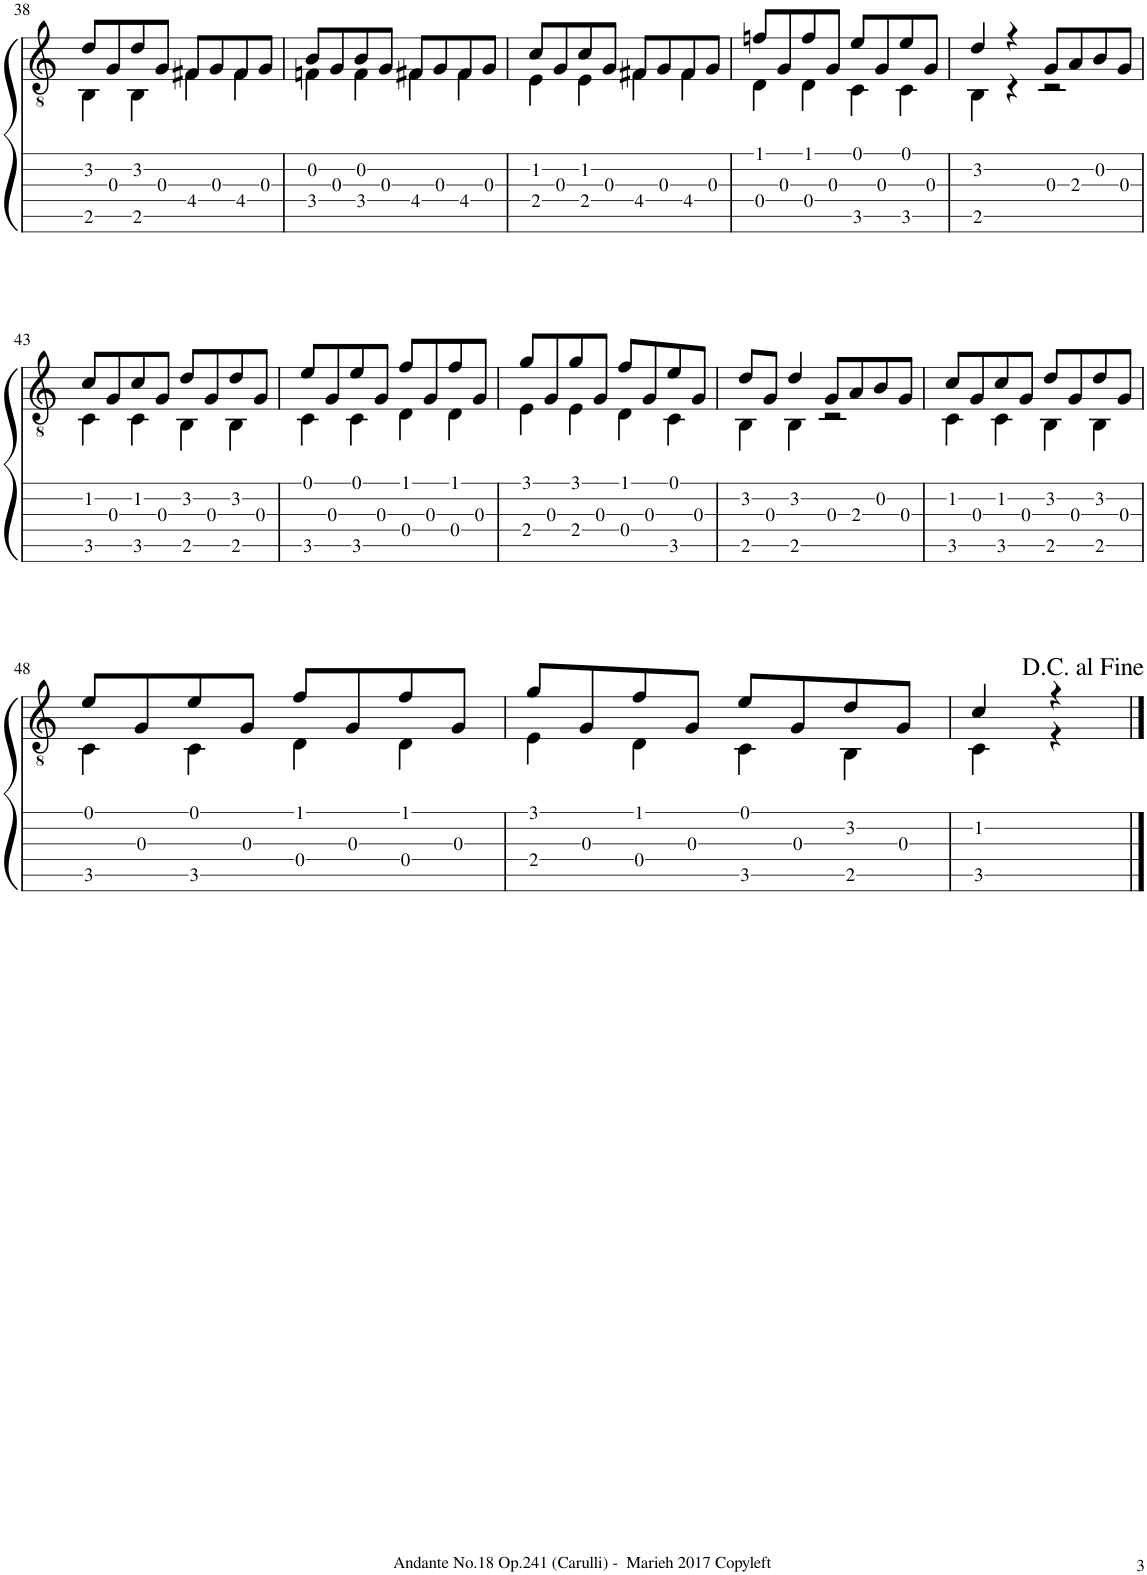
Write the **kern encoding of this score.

**kern	**kern
*part2	*part1
*staff2	*staff1
*I"Guitare classique [Tablature]	*I"Classical Guitar
!!LO:PB:g=z
*	*clefGv2
*k[]	*k[]
*M4/4	*M4/4
*met(c)	*met(c)
=38	=38
*^	*^
8dL	4BB	8d/L	4BB\
8GJ	.	8G/	.
8dL	4BB	8d/	4BB\
8GJ	.	8G/J	.
8F#XL	4r	8F#X/L	4F#\
8GJ	.	8G/	.
8F#L	4r	8F#/	4F#\
8GJ	.	8G/J	.
=39	=39	=39	=39
8BL	4Fn	8B/L	4Fn\
8GJ	.	8G/	.
8BL	4F	8B/	4F\
8GJ	.	8G/J	.
8F#XL	4r	8F#X/L	4F#\
8GJ	.	8G/	.
8F#L	4r	8F#/	4F#\
8GJ	.	8G/J	.
=40	=40	=40	=40
8cL	4E	8c/L	4E\
8GJ	.	8G/	.
8cL	4E	8c/	4E\
8GJ	.	8G/J	.
8F#XL	4r	8F#X/L	4F#\
8GJ	.	8G/	.
8F#L	4r	8F#/	4F#\
8GJ	.	8G/J	.
=41	=41	=41	=41
8fnL	4D	8fn/L	4D\
8GJ	.	8G/	.
8fL	4D	8f/	4D\
8GJ	.	8G/J	.
8eL	4C	8e/L	4C\
8GJ	.	8G/	.
8eL	4C	8e/	4C\
8GJ	.	8G/J	.
=42	=42	=42	=42
4d	4BB	4d/	4BB\
4r	4r	4r	4r
8GL	2r	8G/L	2r
8AJ	.	8A/	.
8BL	.	8B/	.
8GJ	.	8G/J	.
!!LO:LB:g=z	!!
=43	=43	=43	=43
8cL	4C	8c/L	4C\
8GJ	.	8G/	.
8cL	4C	8c/	4C\
8GJ	.	8G/J	.
8dL	4BB	8d/L	4BB\
8GJ	.	8G/	.
8dL	4BB	8d/	4BB\
8GJ	.	8G/J	.
=44	=44	=44	=44
8eL	4C	8e/L	4C\
8GJ	.	8G/	.
8eL	4C	8e/	4C\
8GJ	.	8G/J	.
8fL	4D	8f/L	4D\
8GJ	.	8G/	.
8fL	4D	8f/	4D\
8GJ	.	8G/J	.
=45	=45	=45	=45
8gL	4E	8g/L	4E\
8GJ	.	8G/	.
8gL	4E	8g/	4E\
8GJ	.	8G/J	.
8fL	4D	8f/L	4D\
8GJ	.	8G/	.
8eL	4C	8e/	4C\
8GJ	.	8G/J	.
=46	=46	=46	=46
8dL	4BB	8d/L	4BB\
8GJ	.	8G/J	.
4d	4BB	4d/	4BB\
8GL	2r	8G/L	2r
8AJ	.	8A/	.
8BL	.	8B/	.
8GJ	.	8G/J	.
=47	=47	=47	=47
8cL	4C	8c/L	4C\
8GJ	.	8G/	.
8cL	4C	8c/	4C\
8GJ	.	8G/J	.
8dL	4BB	8d/L	4BB\
8GJ	.	8G/	.
8dL	4BB	8d/	4BB\
8GJ	.	8G/J	.
!!LO:LB:g=z	!!
=48	=48	=48	=48
8eL	4C	8e/L	4C\
8GJ	.	8G/	.
8eL	4C	8e/	4C\
8GJ	.	8G/J	.
8fL	4D	8f/L	4D\
8GJ	.	8G/	.
8fL	4D	8f/	4D\
8GJ	.	8G/J	.
=49	=49	=49	=49
8gL	4E	8g/L	4E\
8GJ	.	8G/	.
8fL	4D	8f/	4D\
8GJ	.	8G/J	.
8eL	4C	8e/L	4C\
8GJ	.	8G/	.
8dL	4BB	8d/	4BB\
8GJ	.	8G/J	.
=50	=50	=50	=50
4c	4C	4c/	4C\
4r	4r	4r	4r
*v	*v	*	*
*	*v	*v
==	==
*-	*-
